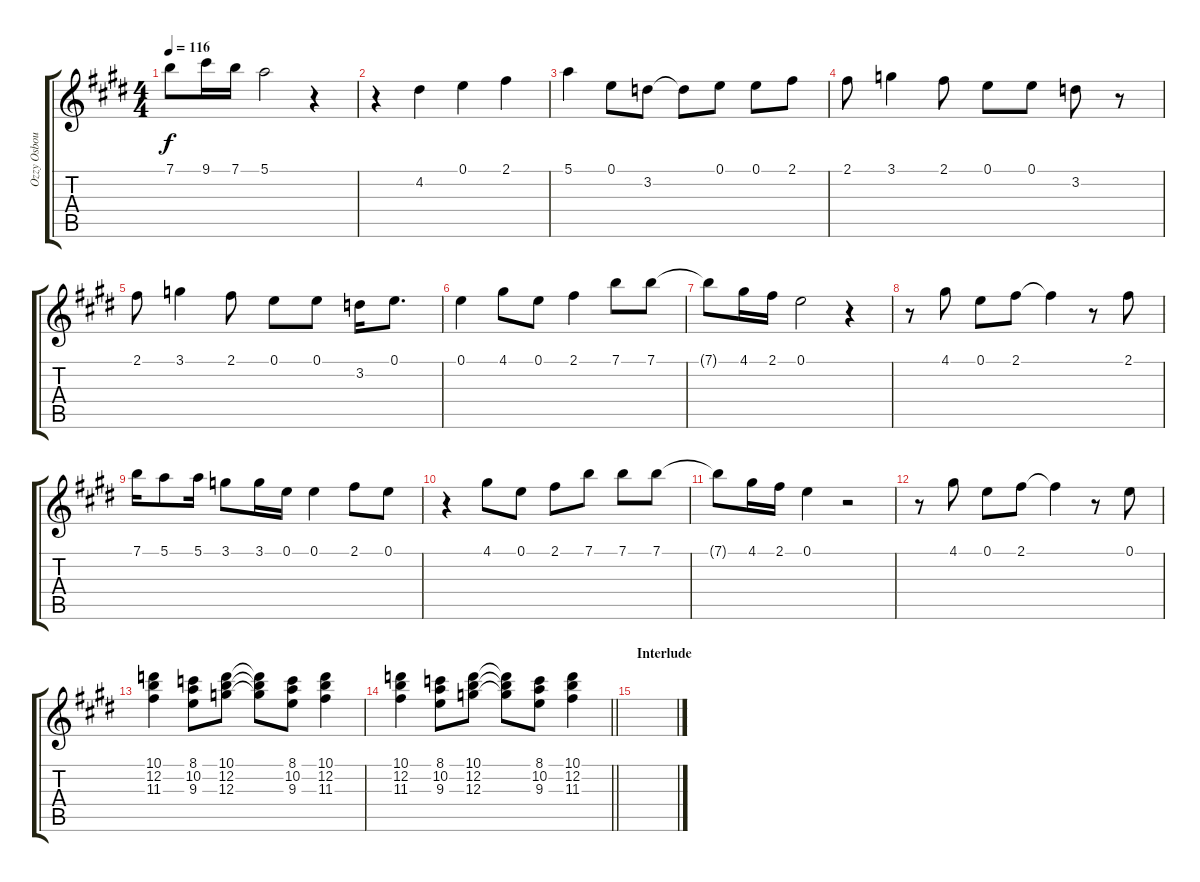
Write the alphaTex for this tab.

\track ("Ozzy Osbourne" "Ozzy Osbou") {instrument acousticguitarsteel}
\staff {score tabs}
\tuning (E4 B3 G3 D3 A2 E2) {hide}
\ts (4 4)
\tempo 116
\clef g2
\ks e
7.1{t}.8{dy f} 9.1.16 7.1.16 5.1.2 r.4 |
r.4 4.2.4 0.1.4 2.1.4 |
5.1.4 0.1.8 3.2.8 3.2{t}.8 0.1.8 0.1.8 2.1.8 |
2.1.8 3.1.4 2.1.8 0.1.8 0.1.8 3.2.8 r.8 |
2.1.8 3.1.4 2.1.8 0.1.8 0.1.8 3.2.16 0.1.8{d} |
0.1.4 4.1.8 0.1.8 2.1.4 7.1.8 7.1.8 |
7.1{t}.8 4.1.16 2.1.16 0.1.2 r.4 |
r.8 4.1.8 0.1.8 2.1.8 2.1{t}.4 r.8 2.1.8 |
7.1.16 5.1.8 5.1.16 3.1.8 3.1.16 0.1.16 0.1.4 2.1.8 0.1.8 |
r.4 4.1.8 0.1.8 2.1.8 7.1.8 7.1.8 7.1.8 |
7.1{t}.8 4.1.16 2.1.16 0.1.4 r.2 |
r.8 4.1.8 0.1.8 2.1.8 2.1{t}.4 r.8 0.1.8 |
(10.1 12.2 11.3).4 (8.1 10.2 9.3).8 (10.1 12.2 12.3).8 (10.1{t} 12.2{t} 12.3{t}).8 (8.1 10.2 9.3).8 (10.1 12.2 11.3).4 |
\barLineRight lightlight
(10.1 12.2 11.3).4 (8.1 10.2 9.3).8 (10.1 12.2 12.3).8 (10.1{t} 12.2{t} 12.3{t}).8 (8.1 10.2 9.3).8 (10.1 12.2 11.3).4 |
\section ("" "Interlude")
